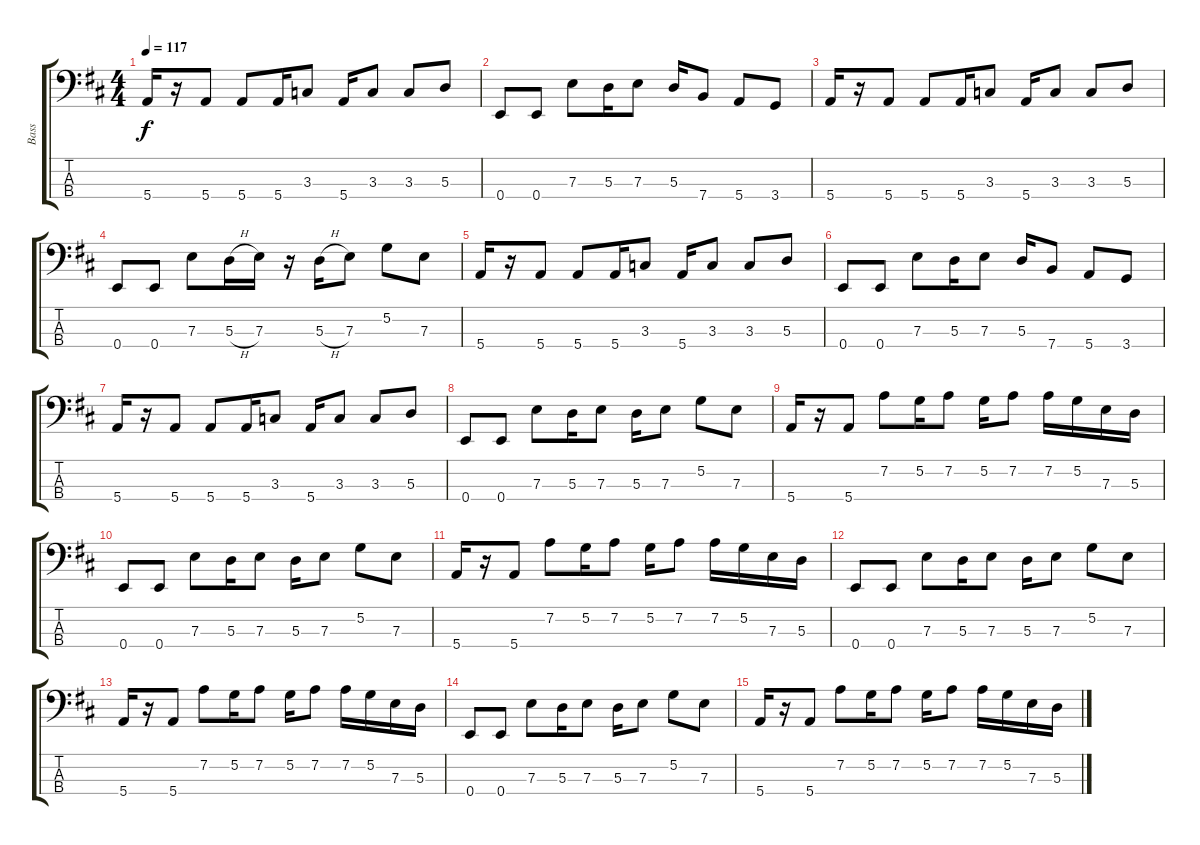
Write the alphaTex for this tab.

\track ("Bass" "Bass") {instrument acousticbass}
\staff {score tabs}
\tuning (G2 D2 A1 E1) {hide}
\ts (4 4)
\tempo 117
\clef f4
\ks d
5.4.16{dy f} r.16 5.4.8 5.4.8 5.4.16 3.3.8 5.4.16 3.3.8 3.3.8 5.3.8 |
0.4.8 0.4.8 7.3.8 5.3.16 7.3.8 5.3.16 7.4.8 5.4.8 3.4.8 |
5.4.16 r.16 5.4.8 5.4.8 5.4.16 3.3.8 5.4.16 3.3.8 3.3.8 5.3.8 |
0.4.8 0.4.8 7.3.8 5.3{h}.16 7.3.16 r.16 5.3{h}.16 7.3.8 5.2.8 7.3.8 |
5.4.16 r.16 5.4.8 5.4.8 5.4.16 3.3.8 5.4.16 3.3.8 3.3.8 5.3.8 |
0.4.8 0.4.8 7.3.8 5.3.16 7.3.8 5.3.16 7.4.8 5.4.8 3.4.8 |
5.4.16 r.16 5.4.8 5.4.8 5.4.16 3.3.8 5.4.16 3.3.8 3.3.8 5.3.8 |
0.4.8{volume 7} 0.4.8 7.3.8 5.3.16 7.3.8 5.3.16 7.3.8 5.2.8 7.3.8 |
5.4.16 r.16 5.4.8 7.2.8 5.2.16 7.2.8 5.2.16 7.2.8 7.2.16 5.2.16 7.3.16 5.3.16 |
0.4.8 0.4.8 7.3.8 5.3.16 7.3.8 5.3.16 7.3.8 5.2.8 7.3.8 |
5.4.16 r.16 5.4.8 7.2.8 5.2.16 7.2.8 5.2.16 7.2.8 7.2.16 5.2.16 7.3.16 5.3.16 |
0.4.8{volume 0} 0.4.8 7.3.8 5.3.16 7.3.8 5.3.16 7.3.8 5.2.8 7.3.8 |
5.4.16 r.16 5.4.8 7.2.8 5.2.16 7.2.8 5.2.16 7.2.8 7.2.16 5.2.16 7.3.16 5.3.16 |
0.4.8 0.4.8 7.3.8 5.3.16 7.3.8 5.3.16 7.3.8 5.2.8 7.3.8 |
5.4.16 r.16 5.4.8 7.2.8 5.2.16 7.2.8 5.2.16 7.2.8 7.2.16 5.2.16 7.3.16 5.3.16
